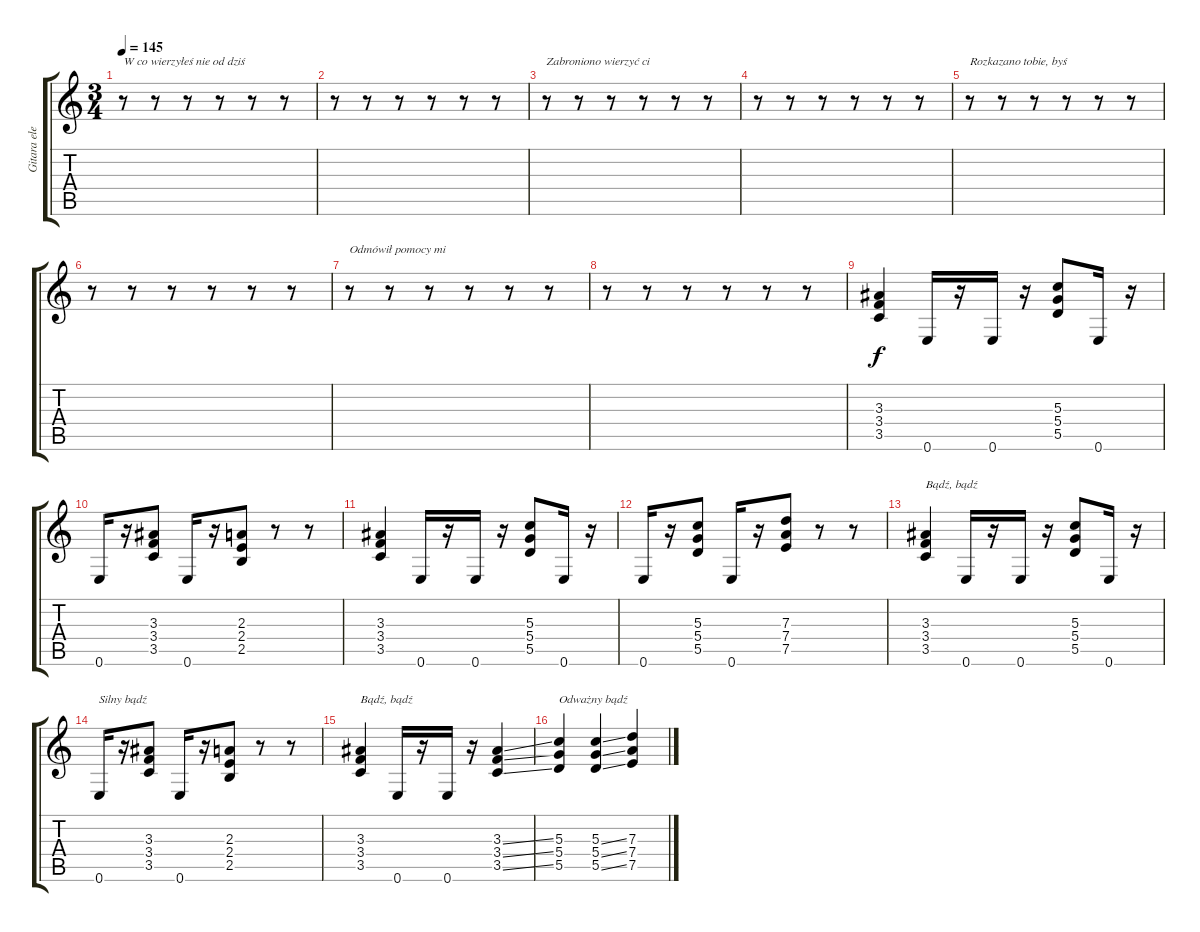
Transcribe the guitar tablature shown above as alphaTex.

\track ("Gitara elektryczna" "Gitara ele") {instrument distortionguitar}
\staff {score tabs}
\tuning (E4 B3 G3 D3 A2 E2) {hide}
\ts (3 4)
\tempo 145
\clef g2
\ks c
r.8{txt "W co wierzyłeś nie od dziś" dy f} r.8 r.8 r.8 r.8 r.8 |
r.8 r.8 r.8 r.8 r.8 r.8 |
r.8{txt "Zabroniono wierzyć ci"} r.8 r.8 r.8 r.8 r.8 |
r.8 r.8 r.8 r.8 r.8 r.8 |
r.8{txt "Rozkazano tobie, byś "} r.8 r.8 r.8 r.8 r.8 |
r.8 r.8 r.8 r.8 r.8 r.8 |
r.8{txt "Odmówił pomocy mi"} r.8 r.8 r.8 r.8 r.8 |
r.8 r.8 r.8 r.8 r.8 r.8 |
(3.3 3.4 3.5).4 0.6.16 r.16 0.6.16 r.16 (5.3 5.4 5.5).8 0.6.16 r.16 |
0.6.16 r.16 (3.3 3.4 3.5).8 0.6.16 r.16 (2.3 2.4 2.5).8 r.8 r.8 |
(3.3 3.4 3.5).4 0.6.16 r.16 0.6.16 r.16 (5.3 5.4 5.5).8 0.6.16 r.16 |
0.6.16 r.16 (5.3 5.4 5.5).8 0.6.16 r.16 (7.3 7.4 7.5).8 r.8 r.8 |
(3.3 3.4 3.5).4{txt "Bądź, bądź"} 0.6.16 r.16 0.6.16 r.16 (5.3 5.4 5.5).8 0.6.16 r.16 |
0.6.16{txt "Silny bądź"} r.16 (3.3 3.4 3.5).8 0.6.16 r.16 (2.3 2.4 2.5).8 r.8 r.8 |
(3.3 3.4 3.5).4{txt "Bądź, bądź"} 0.6.16 r.16 0.6.16 r.16 (3.3{ss} 3.4{ss} 3.5{ss}).4 |
(5.3 5.4 5.5).4{txt "Odważny bądź"} (5.3{ss} 5.4{ss} 5.5{ss}).4 (7.3 7.4 7.5).4
